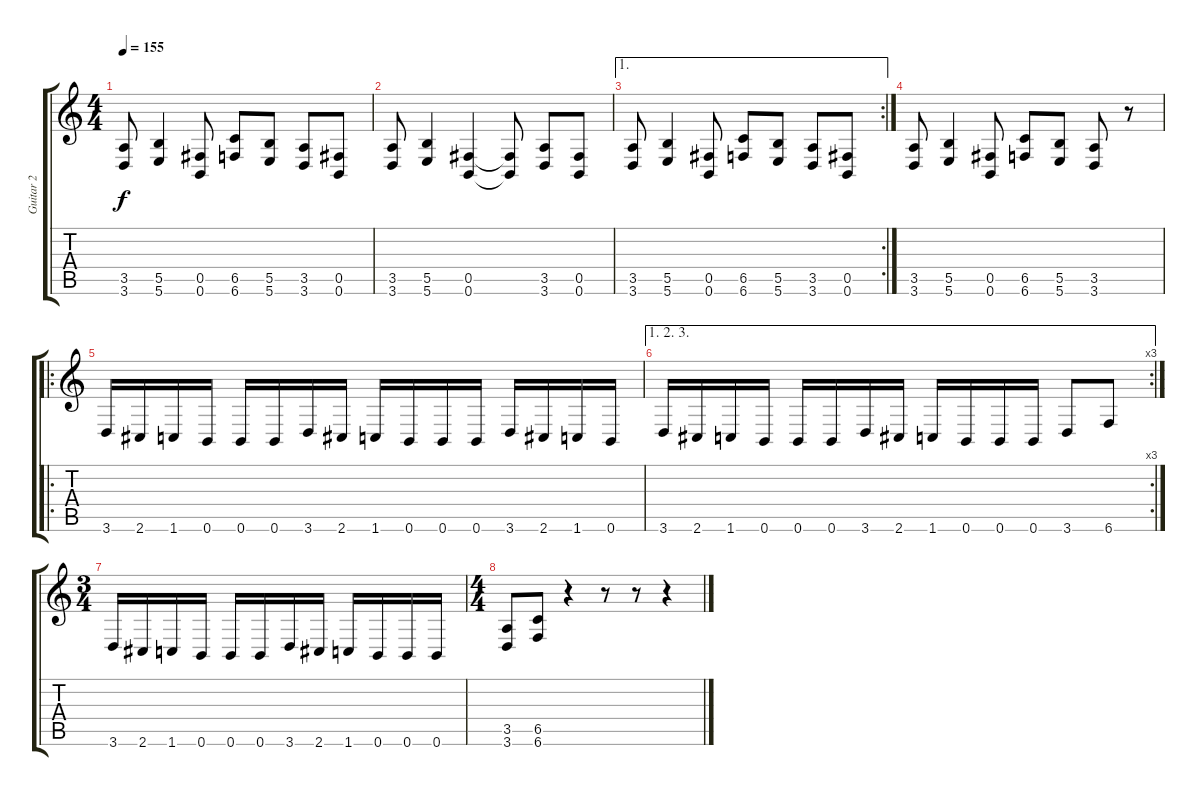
\track ("Guitar 2" "Guitar 2") {instrument distortionguitar}
\staff {score tabs}
\tuning (Db4 A3 E3 B2 Gb2 B1) {hide}
\ts (4 4)
\tempo 155
\clef g2
\ks c
(3.5 3.6).8{dy f} (5.5 5.6).4 (0.5 0.6).8 (6.5 6.6).8 (5.5 5.6).8 (3.5 3.6).8 (0.5 0.6).8 |
(3.5 3.6).8 (5.5 5.6).4 (0.5 0.6).4 (0.5{t} 0.6{t}).8 (3.5 3.6).8 (0.5 0.6).8 |
\ae 1
\rc 2
(3.5 3.6).8 (5.5 5.6).4 (0.5 0.6).8 (6.5 6.6).8 (5.5 5.6).8 (3.5 3.6).8 (0.5 0.6).8 |
(3.5 3.6).8 (5.5 5.6).4 (0.5 0.6).8 (6.5 6.6).8 (5.5 5.6).8 (3.5 3.6).8 r.8 |
\ro
3.6.16 2.6.16 1.6.16 0.6.16 0.6.16 0.6.16 3.6.16 2.6.16 1.6.16 0.6.16 0.6.16 0.6.16 3.6.16 2.6.16 1.6.16 0.6.16 |
\ae (1 2 3)
\rc 3
3.6.16 2.6.16 1.6.16 0.6.16 0.6.16 0.6.16 3.6.16 2.6.16 1.6.16 0.6.16 0.6.16 0.6.16 3.6.8 6.6.8 |
\ts (3 4)
3.6.16 2.6.16 1.6.16 0.6.16 0.6.16 0.6.16 3.6.16 2.6.16 1.6.16 0.6.16 0.6.16 0.6.16 |
\ts (4 4)
(3.5 3.6).8 (6.5 6.6).8 r.4 r.8 r.8 r.4
